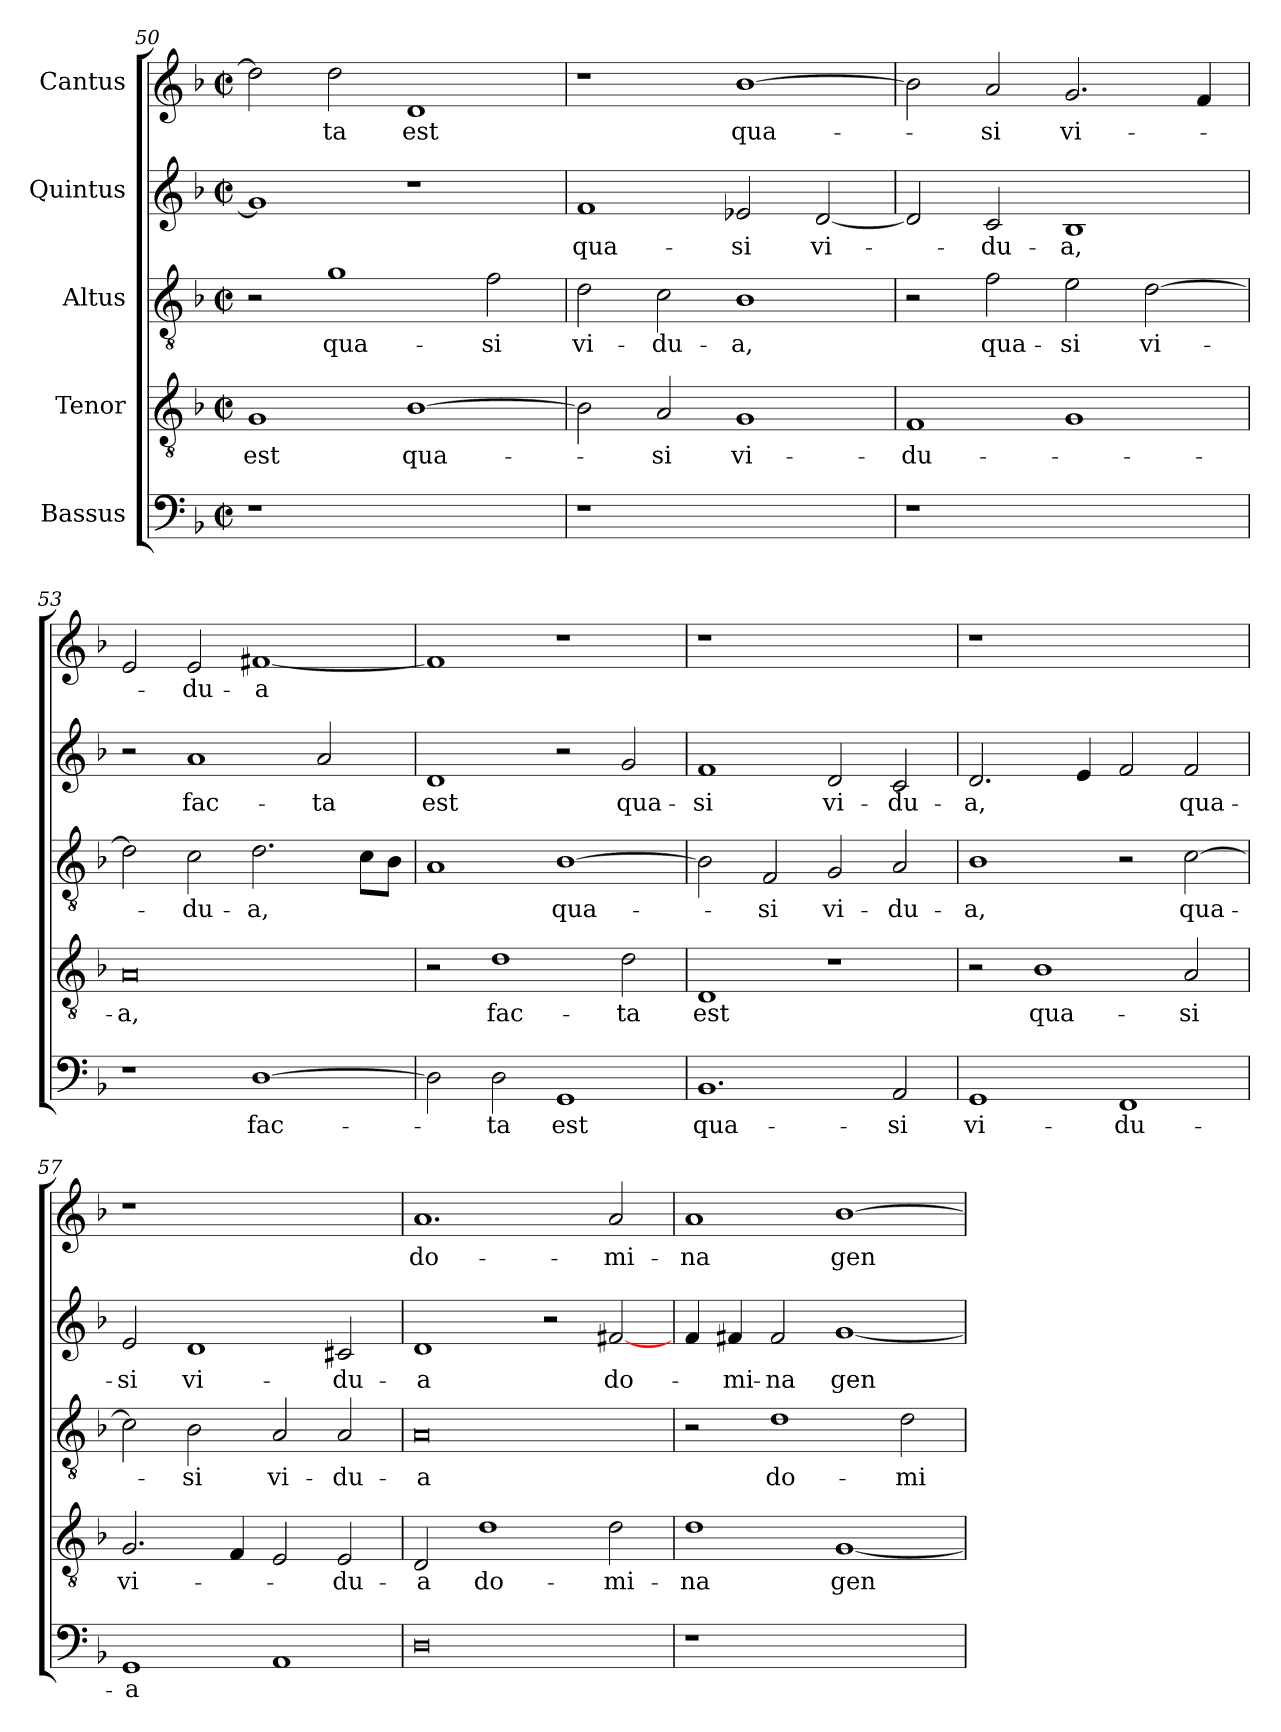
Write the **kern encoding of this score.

**kern	**text	**kern	**text	**kern	**text	**kern	**text	**kern	**text
*part5	*part5	*part4	*part4	*part3	*part3	*part2	*part2	*part1	*part1
*staff5	*staff5	*staff4	*staff4	*staff3	*staff3	*staff2	*staff2	*staff1	*staff1
*I"Bassus	*	*I"Tenor	*	*I"Altus	*	*I"Quintus	*	*I"Cantus	*
!!LO:PB:g=z
*clefF4	*	*clefGv2	*	*clefGv2	*	*clefG2	*	*clefG2	*
*k[b-]	*	*k[b-]	*	*k[b-]	*	*k[b-]	*	*k[b-]	*
*F:	*	*F:	*	*F:	*	*F:	*	*F:	*
*M2/2	*	*M2/2	*	*M2/2	*	*M2/2	*	*M2/2	*
*met(c|)	*	*met(c|)	*	*met(c|)	*	*met(c|)	*	*met(c|)	*
=50	=50	=50	=50	=50	=50	=50	=50	=50	=50
!	!	!	!LO:LY:b	!	!	!	!	!	!
1r	.	1G	est	2r	.	1g]	.	2dd\]	.
!	!	!	!	!	!LO:LY:b	!	!	!	!LO:LY:b
.	.	.	.	1g	qua-	.	.	2dd\	-ta
!	!	!	!LO:LY:b	!	!	!	!	!	!LO:LY:b
1ryy	.	[1B-	qua-	.	.	1r	.	1d	est
!	!	!	!	!	!LO:LY:b	!	!	!	!
.	.	.	.	2f\	-si	.	.	.	.
=51	=51	=51	=51	=51	=51	=51	=51	=51	=51
!	!	!	!	!	!LO:LY:b	!	!LO:LY:b	!	!
1r	.	2B-\]	.	2d\	vi-	1f	qua-	1r	.
!	!	!	!LO:LY:b	!	!LO:LY:b	!	!	!	!
.	.	2A/	-si	2c\	-du-	.	.	.	.
!	!	!	!LO:LY:b	!	!LO:LY:b	!	!LO:LY:b	!	!LO:LY:b
1ryy	.	1G	vi-	1B-	-a,	2e-X/	-si	[1b-	qua-
!	!	!	!	!	!	!	!LO:LY:b	!	!
.	.	.	.	.	.	[2d/	vi-	.	.
=52	=52	=52	=52	=52	=52	=52	=52	=52	=52
!	!	!	!LO:LY:b	!	!	!	!	!	!
1r	.	1F	-du-	2r	.	2d/]	.	2b-\]	.
!	!	!	!	!	!LO:LY:b	!	!LO:LY:b	!	!LO:LY:b
.	.	.	.	2f\	qua-	2c/	-du-	2a/	-si
!	!	!	!	!	!LO:LY:b	!	!LO:LY:b	!	!LO:LY:b
1ryy	.	1G	.	2e\	-si	1B-	-a,	2.g/	vi-
!	!	!	!	!	!LO:LY:b	!	!	!	!
.	.	.	.	[2d\	vi-	.	.	.	.
.	.	.	.	.	.	.	.	4f/	.
=53	=53	=53	=53	=53	=53	=53	=53	=53	=53
!	!	!	!LO:LY:b	!	!	!	!	!	!
1r	.	0A	-a,	2d\]	.	2r	.	2e/	.
!	!	!	!	!	!LO:LY:b	!	!LO:LY:b	!	!LO:LY:b
.	.	.	.	2c\	-du-	1a	fac-	2e/	-du-
!	!LO:LY:b	!	!	!	!LO:LY:b	!	!	!	!LO:LY:b
[1D	fac-	.	.	2.d\	-a,	.	.	[1f#X	-a
!	!	!	!	!	!	!	!LO:LY:b	!	!
.	.	.	.	.	.	2a/	-ta	.	.
.	.	.	.	8c\L	.	.	.	.	.
.	.	.	.	8B-\J	.	.	.	.	.
=54	=54	=54	=54	=54	=54	=54	=54	=54	=54
!	!	!	!	!	!	!	!LO:LY:b	!	!
2D\]	.	2r	.	1A	.	1d	est	1f#]	.
!	!LO:LY:b	!	!LO:LY:b	!	!	!	!	!	!
2D\	-ta	1d	fac-	.	.	.	.	.	.
!	!LO:LY:b	!	!	!	!LO:LY:b	!	!	!	!
1GG	est	.	.	[1B-	qua-	2r	.	1r	.
!	!	!	!LO:LY:b	!	!	!	!LO:LY:b	!	!
.	.	2d\	-ta	.	.	2g/	qua-	.	.
=55	=55	=55	=55	=55	=55	=55	=55	=55	=55
!	!LO:LY:b	!	!LO:LY:b	!	!	!	!LO:LY:b	!	!
1.BB-	qua-	1D	est	2B-\]	.	1f	-si	1r	.
!	!	!	!	!	!LO:LY:b	!	!	!	!
.	.	.	.	2F/	-si	.	.	.	.
!	!	!	!	!	!LO:LY:b	!	!LO:LY:b	!	!
.	.	1r	.	2G/	vi-	2d/	vi-	1ryy	.
!	!LO:LY:b	!	!	!	!LO:LY:b	!	!LO:LY:b	!	!
2AA/	-si	.	.	2A/	-du-	2c/	-du-	.	.
!!LO:LB:g=z
=56	=56	=56	=56	=56	=56	=56	=56	=56	=56
!	!LO:LY:b	!	!	!	!LO:LY:b	!	!LO:LY:b	!	!
1GG	vi-	2r	.	1B-	-a,	2.d/	-a,	1r	.
!	!	!	!LO:LY:b	!	!	!	!	!	!
.	.	1B-	qua-	.	.	.	.	.	.
.	.	.	.	.	.	4e/	.	.	.
!	!LO:LY:b	!	!	!	!	!	!	!	!
1FF	-du-	.	.	2r	.	2f/	.	1ryy	.
!	!	!	!LO:LY:b	!	!LO:LY:b	!	!LO:LY:b	!	!
.	.	2A/	-si	[2c\	qua-	2f/	qua-	.	.
=57	=57	=57	=57	=57	=57	=57	=57	=57	=57
!	!LO:LY:b	!	!LO:LY:b	!	!	!	!LO:LY:b	!	!
1GG	-a	2.G/	vi-	2c\]	.	2e/	-si	1r	.
!	!	!	!	!	!LO:LY:b	!	!LO:LY:b	!	!
.	.	.	.	2B-\	-si	1d	vi-	.	.
.	.	4F/	.	.	.	.	.	.	.
!	!	!	!	!	!LO:LY:b	!	!	!	!
1AA	.	2E/	.	2A/	vi-	.	.	1ryy	.
!	!	!	!LO:LY:b	!	!LO:LY:b	!	!LO:LY:b	!	!
.	.	2E/	-du-	2A/	-du-	2c#X/	-du-	.	.
=58	=58	=58	=58	=58	=58	=58	=58	=58	=58
!	!	!	!LO:LY:b	!	!LO:LY:b	!	!LO:LY:b	!	!LO:LY:b
0D	.	2D/	-a	0A	-a	1d	-a	1.a	do-
!	!	!	!LO:LY:b	!	!	!	!	!	!
.	.	1d	do-	.	.	.	.	.	.
.	.	.	.	.	.	2r	.	.	.
!	!	!	!LO:LY:b	!	!	!	!LO:LY:b	!	!LO:LY:b
.	.	2d\	-mi-	.	.	[2f#X/	do-	2a/	-mi-
=59	=59	=59	=59	=59	=59	=59	=59	=59	=59
!	!	!	!LO:LY:b	!	!	!	!	!	!LO:LY:b
1r	.	1d	-na	2r	.	4f/	.	1a	-na
!	!	!	!	!	!	!	!LO:LY:b	!	!
.	.	.	.	.	.	4f#X/	-mi-	.	.
!	!	!	!	!	!LO:LY:b	!	!LO:LY:b	!	!
.	.	.	.	1d	do-	2f#/	-na	.	.
!	!	!	!LO:LY:b	!	!	!	!LO:LY:b	!	!LO:LY:b
1ryy	.	[1G	gen-	.	.	[1g	gen-	[1b-	gen-
!	!	!	!	!	!LO:LY:b	!	!	!	!
.	.	.	.	2d\	-mi-	.	.	.	.
=	=	=	=	=	=	=	=	=	=
*-	*-	*-	*-	*-	*-	*-	*-	*-	*-
